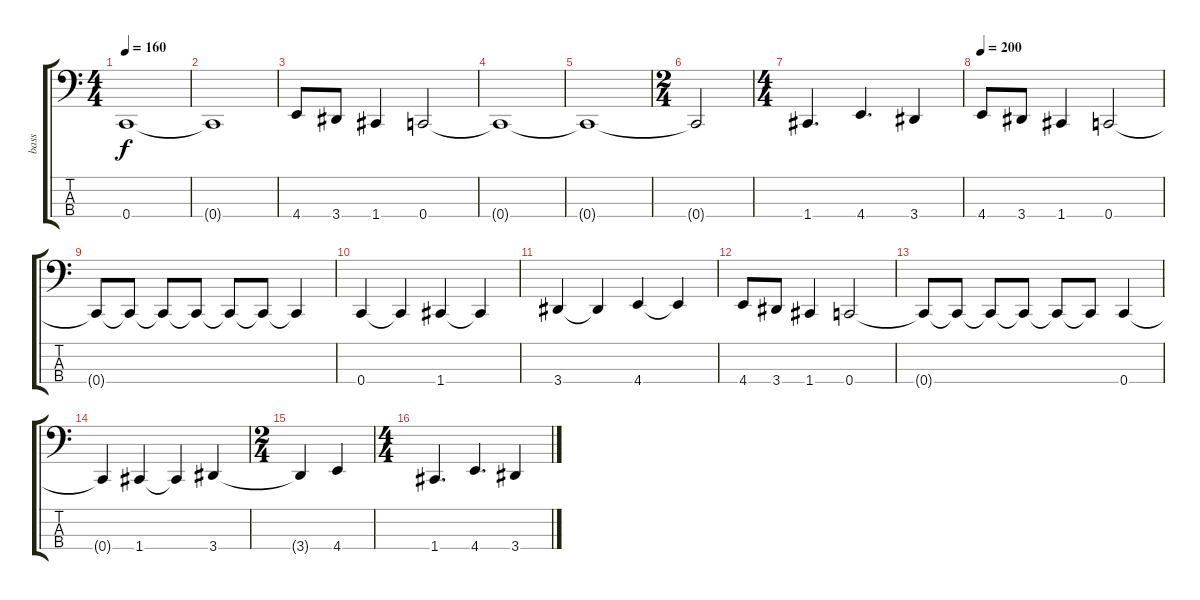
\track ("bass" "bass") {instrument electricbassfinger}
\staff {score tabs}
\tuning (F2 C2 G1 C1) {hide}
\ts (4 4)
\tempo 160
\clef f4
\ks c
0.4{t}.1{dy f} |
0.4{t}.1 |
4.4.8 3.4.8 1.4.4 0.4.2 |
0.4{t}.1 |
0.4{t}.1 |
\ts (2 4)
0.4{t}.2 |
\ts (4 4)
1.4.4{d} 4.4.4{d} 3.4.4 |
\tempo 200
4.4.8 3.4.8 1.4.4 0.4.2 |
0.4{t}.8 0.4{t}.8 0.4{t}.8 0.4{t}.8 0.4{t}.8 0.4{t}.8 0.4{t}.4 |
0.4.4 0.4{t}.4 1.4.4 1.4{t}.4 |
3.4.4 3.4{t}.4 4.4.4 4.4{t}.4 |
4.4.8 3.4.8 1.4.4 0.4.2 |
0.4{t}.8 0.4{t}.8 0.4{t}.8 0.4{t}.8 0.4{t}.8 0.4{t}.8 0.4.4 |
0.4{t}.4 1.4.4 1.4{t}.4 3.4.4 |
\ts (2 4)
3.4{t}.4 4.4.4 |
\ts (4 4)
1.4.4{d} 4.4.4{d} 3.4.4
